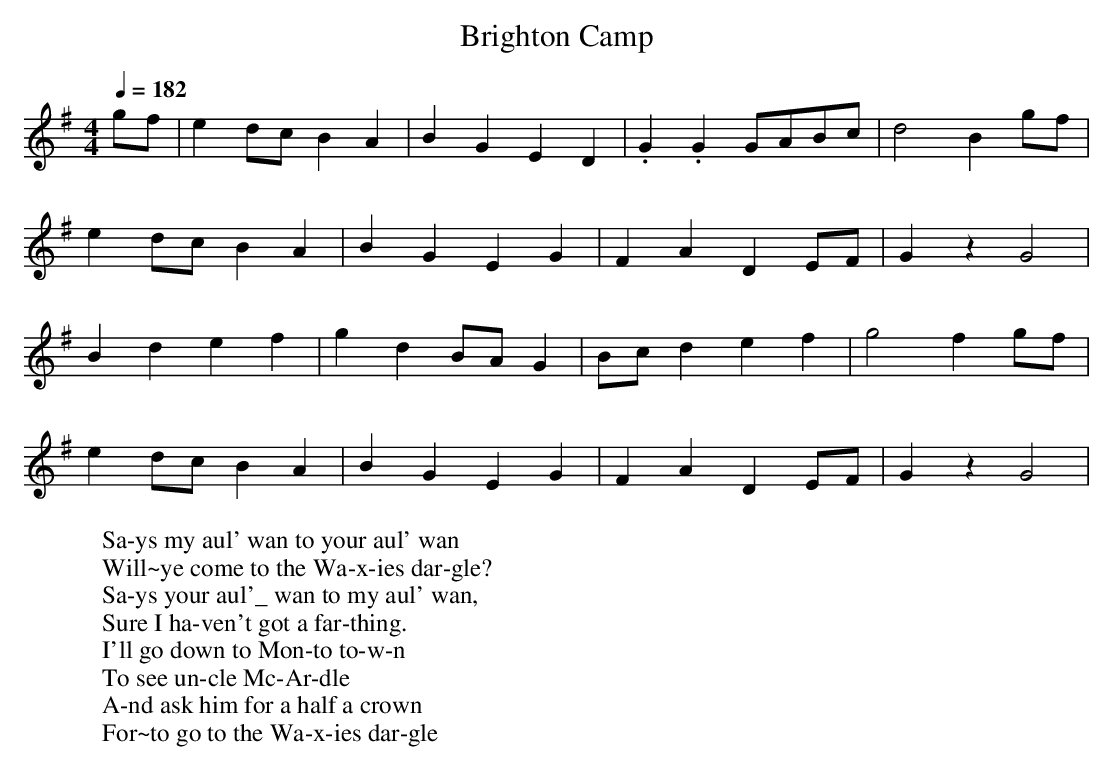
X:1
T:Brighton Camp
M:4/4
L:1/8
Q:1/4=182
K:G
gf|e2dc B2A2|B2G2 E2D2|.G2.G2 GABc|d4 B2gf|
W:Sa-ys my aul' wan to your aul' wan
W:Will~ye come to the Wa-x-ies dar-gle?
e2dc B2A2|B2G2 E2G2|F2A2 D2EF|G2z2 G4|
W:Sa-ys your aul'_ wan to my aul' wan,
W:Sure I ha-ven't got a far-thing.
B2d2 e2f2|g2d2 BAG2|Bcd2 e2f2|g4 f2gf|
W:I'll go down to Mon-to to-w-n
W:To see un-cle Mc-Ar-dle
e2dc B2A2|B2G2 E2G2|F2A2 D2EF|G2z2 G4|
W:A-nd ask him for a half a crown
W:For~to go to the Wa-x-ies dar-gle
